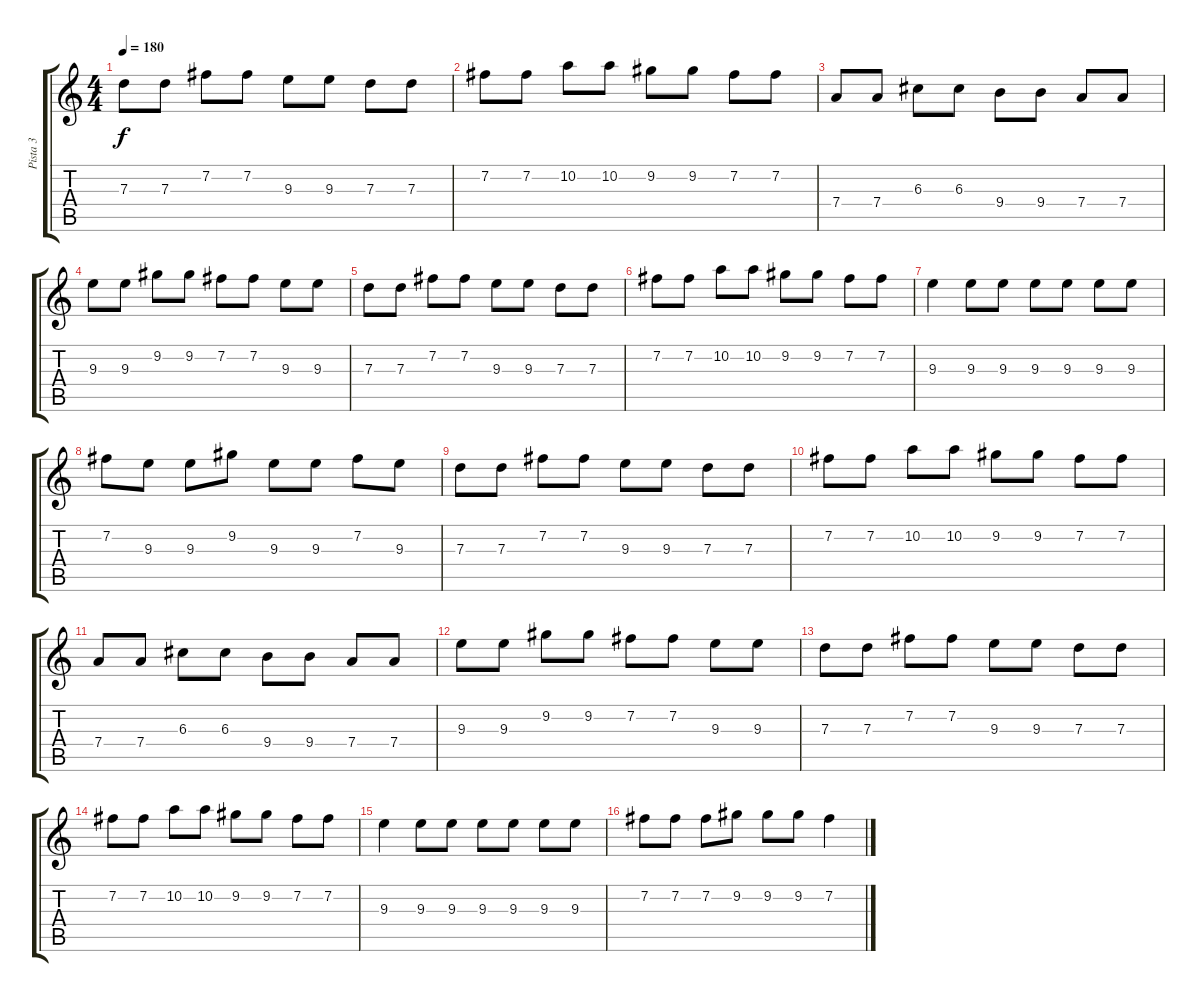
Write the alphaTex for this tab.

\track ("Pista 3" "Pista 3") {instrument overdrivenguitar}
\staff {score tabs}
\tuning (E4 B3 G3 D3 A2 E2) {hide}
\ts (4 4)
\tempo 180
\clef g2
\ks c
7.3.8{dy f} 7.3.8 7.2.8 7.2.8 9.3.8 9.3.8 7.3.8 7.3.8 |
7.2.8 7.2.8 10.2.8 10.2.8 9.2.8 9.2.8 7.2.8 7.2.8 |
7.4.8 7.4.8 6.3.8 6.3.8 9.4.8 9.4.8 7.4.8 7.4.8 |
9.3.8 9.3.8 9.2.8 9.2.8 7.2.8 7.2.8 9.3.8 9.3.8 |
7.3.8 7.3.8 7.2.8 7.2.8 9.3.8 9.3.8 7.3.8 7.3.8 |
7.2.8 7.2.8 10.2.8 10.2.8 9.2.8 9.2.8 7.2.8 7.2.8 |
9.3.4 9.3.8 9.3.8 9.3.8 9.3.8 9.3.8 9.3.8 |
7.2.8 9.3.8 9.3.8 9.2.8 9.3.8 9.3.8 7.2.8 9.3.8 |
7.3.8 7.3.8 7.2.8 7.2.8 9.3.8 9.3.8 7.3.8 7.3.8 |
7.2.8 7.2.8 10.2.8 10.2.8 9.2.8 9.2.8 7.2.8 7.2.8 |
7.4.8 7.4.8 6.3.8 6.3.8 9.4.8 9.4.8 7.4.8 7.4.8 |
9.3.8 9.3.8 9.2.8 9.2.8 7.2.8 7.2.8 9.3.8 9.3.8 |
7.3.8 7.3.8 7.2.8 7.2.8 9.3.8 9.3.8 7.3.8 7.3.8 |
7.2.8 7.2.8 10.2.8 10.2.8 9.2.8 9.2.8 7.2.8 7.2.8 |
9.3.4 9.3.8 9.3.8 9.3.8 9.3.8 9.3.8 9.3.8 |
7.2.8 7.2.8 7.2.8 9.2.8 9.2.8 9.2.8 7.2.4
